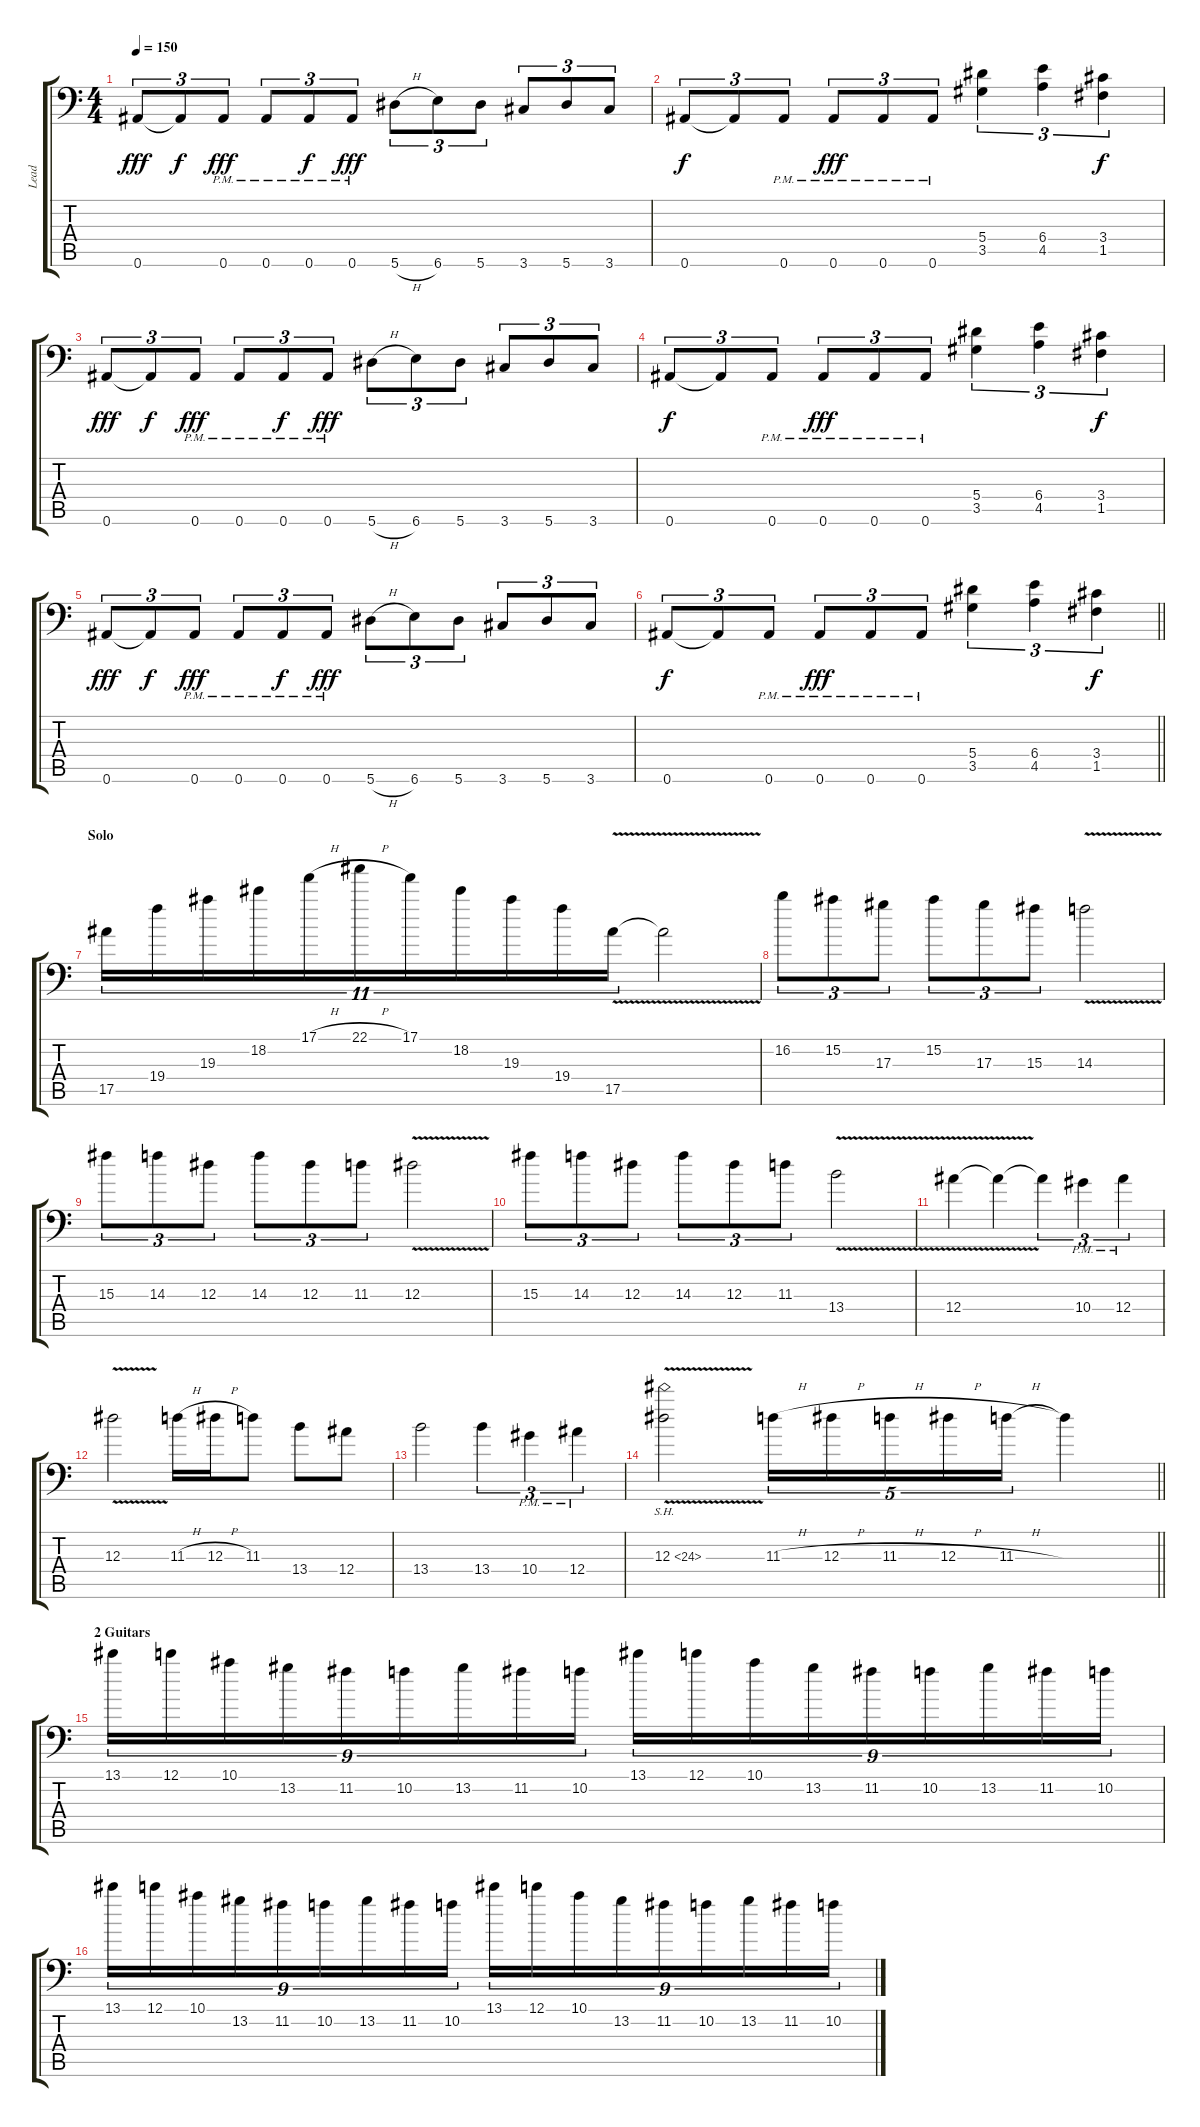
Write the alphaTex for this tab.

\track ("Lead" "Lead") {instrument distortionguitar}
\staff {score tabs}
\tuning (C4 G3 Eb3 Bb2 F2 Bb1) {hide}
\ts (4 4)
\tempo 150
\clef f4
\ks c
0.6.8{tu (3 2) dy fff} 0.6{t}.8{tu (3 2) dy f} 0.6{pm}.8{tu (3 2) dy fff} 0.6{pm}.8{tu (3 2)} 0.6{pm}.8{tu (3 2) dy f} 0.6{pm}.8{tu (3 2) dy fff} 5.6{h}.8{tu (3 2)} 6.6.8{tu (3 2)} 5.6.8{tu (3 2)} 3.6.8{tu (3 2)} 5.6.8{tu (3 2)} 3.6.8{tu (3 2)} |
0.6.8{tu (3 2) dy f} 0.6{t}.8{tu (3 2)} 0.6{pm}.8{tu (3 2)} 0.6{pm}.8{tu (3 2) dy fff} 0.6{pm}.8{tu (3 2)} 0.6{pm}.8{tu (3 2)} (5.4 3.5).4{tu (3 2)} (6.4 4.5).4{tu (3 2)} (3.4 1.5).4{tu (3 2) dy f} |
0.6.8{tu (3 2) dy fff} 0.6{t}.8{tu (3 2) dy f} 0.6{pm}.8{tu (3 2) dy fff} 0.6{pm}.8{tu (3 2)} 0.6{pm}.8{tu (3 2) dy f} 0.6{pm}.8{tu (3 2) dy fff} 5.6{h}.8{tu (3 2)} 6.6.8{tu (3 2)} 5.6.8{tu (3 2)} 3.6.8{tu (3 2)} 5.6.8{tu (3 2)} 3.6.8{tu (3 2)} |
0.6.8{tu (3 2) dy f} 0.6{t}.8{tu (3 2)} 0.6{pm}.8{tu (3 2)} 0.6{pm}.8{tu (3 2) dy fff} 0.6{pm}.8{tu (3 2)} 0.6{pm}.8{tu (3 2)} (5.4 3.5).4{tu (3 2)} (6.4 4.5).4{tu (3 2)} (3.4 1.5).4{tu (3 2) dy f} |
0.6.8{tu (3 2) dy fff} 0.6{t}.8{tu (3 2) dy f} 0.6{pm}.8{tu (3 2) dy fff} 0.6{pm}.8{tu (3 2)} 0.6{pm}.8{tu (3 2) dy f} 0.6{pm}.8{tu (3 2) dy fff} 5.6{h}.8{tu (3 2)} 6.6.8{tu (3 2)} 5.6.8{tu (3 2)} 3.6.8{tu (3 2)} 5.6.8{tu (3 2)} 3.6.8{tu (3 2)} |
\barLineRight lightlight
0.6.8{tu (3 2) dy f} 0.6{t}.8{tu (3 2)} 0.6{pm}.8{tu (3 2)} 0.6{pm}.8{tu (3 2) dy fff} 0.6{pm}.8{tu (3 2)} 0.6{pm}.8{tu (3 2)} (5.4 3.5).4{tu (3 2)} (6.4 4.5).4{tu (3 2)} (3.4 1.5).4{tu (3 2) dy f} |
\section ("" "Solo")
17.5.16{tu (11 8) volume 15} 19.4.16{tu (11 8)} 19.3.16{tu (11 8)} 18.2.16{tu (11 8)} 17.1{h}.16{tu (11 8)} 22.1{h}.16{tu (11 8)} 17.1.16{tu (11 8)} 18.2.16{tu (11 8)} 19.3.16{tu (11 8)} 19.4.16{tu (11 8)} 17.5{v}.16{tu (11 8)} 17.5{t}.2 |
16.2.8{tu (3 2)} 15.2.8{tu (3 2)} 17.3.8{tu (3 2)} 15.2.8{tu (3 2)} 17.3.8{tu (3 2)} 15.3.8{tu (3 2)} 14.3{v}.2 |
15.3.8{tu (3 2)} 14.3.8{tu (3 2)} 12.3.8{tu (3 2)} 14.3.8{tu (3 2)} 12.3.8{tu (3 2)} 11.3.8{tu (3 2)} 12.3{v}.2 |
15.3.8{tu (3 2)} 14.3.8{tu (3 2)} 12.3.8{tu (3 2)} 14.3.8{tu (3 2)} 12.3.8{tu (3 2)} 11.3.8{tu (3 2)} 13.4{v}.2 |
12.4{v}.4 12.4{t}.4 12.4{t}.4{tu (3 2)} 10.4{pm}.4{tu (3 2)} 12.4{pm}.4{tu (3 2)} |
12.3{v}.2 11.3{h}.16 12.3{h}.16 11.3.8 13.4.8 12.4.8 |
13.4.2 13.4.4{tu (3 2)} 10.4{pm}.4{tu (3 2)} 12.4{pm}.4{tu (3 2)} |
\barLineRight lightlight
12.3{sh 12 v}.2 11.3{h}.16{tu (5 4)} 12.3{h}.16{tu (5 4)} 11.3{h}.16{tu (5 4)} 12.3{h}.16{tu (5 4)} 11.3{h}.16{tu (5 4)} 11.3{t}.4 |
\section ("" "2 Guitars")
13.1.16{tu (9 8)} 12.1.16{tu (9 8)} 10.1.16{tu (9 8)} 13.2.16{tu (9 8)} 11.2.16{tu (9 8)} 10.2.16{tu (9 8)} 13.2.16{tu (9 8)} 11.2.16{tu (9 8)} 10.2.16{tu (9 8)} 13.1.16{tu (9 8)} 12.1.16{tu (9 8)} 10.1.16{tu (9 8)} 13.2.16{tu (9 8)} 11.2.16{tu (9 8)} 10.2.16{tu (9 8)} 13.2.16{tu (9 8)} 11.2.16{tu (9 8)} 10.2.16{tu (9 8)} |
13.1.16{tu (9 8)} 12.1.16{tu (9 8)} 10.1.16{tu (9 8)} 13.2.16{tu (9 8)} 11.2.16{tu (9 8)} 10.2.16{tu (9 8)} 13.2.16{tu (9 8)} 11.2.16{tu (9 8)} 10.2.16{tu (9 8)} 13.1.16{tu (9 8)} 12.1.16{tu (9 8)} 10.1.16{tu (9 8)} 13.2.16{tu (9 8)} 11.2.16{tu (9 8)} 10.2.16{tu (9 8)} 13.2.16{tu (9 8)} 11.2.16{tu (9 8)} 10.2.16{tu (9 8)}
